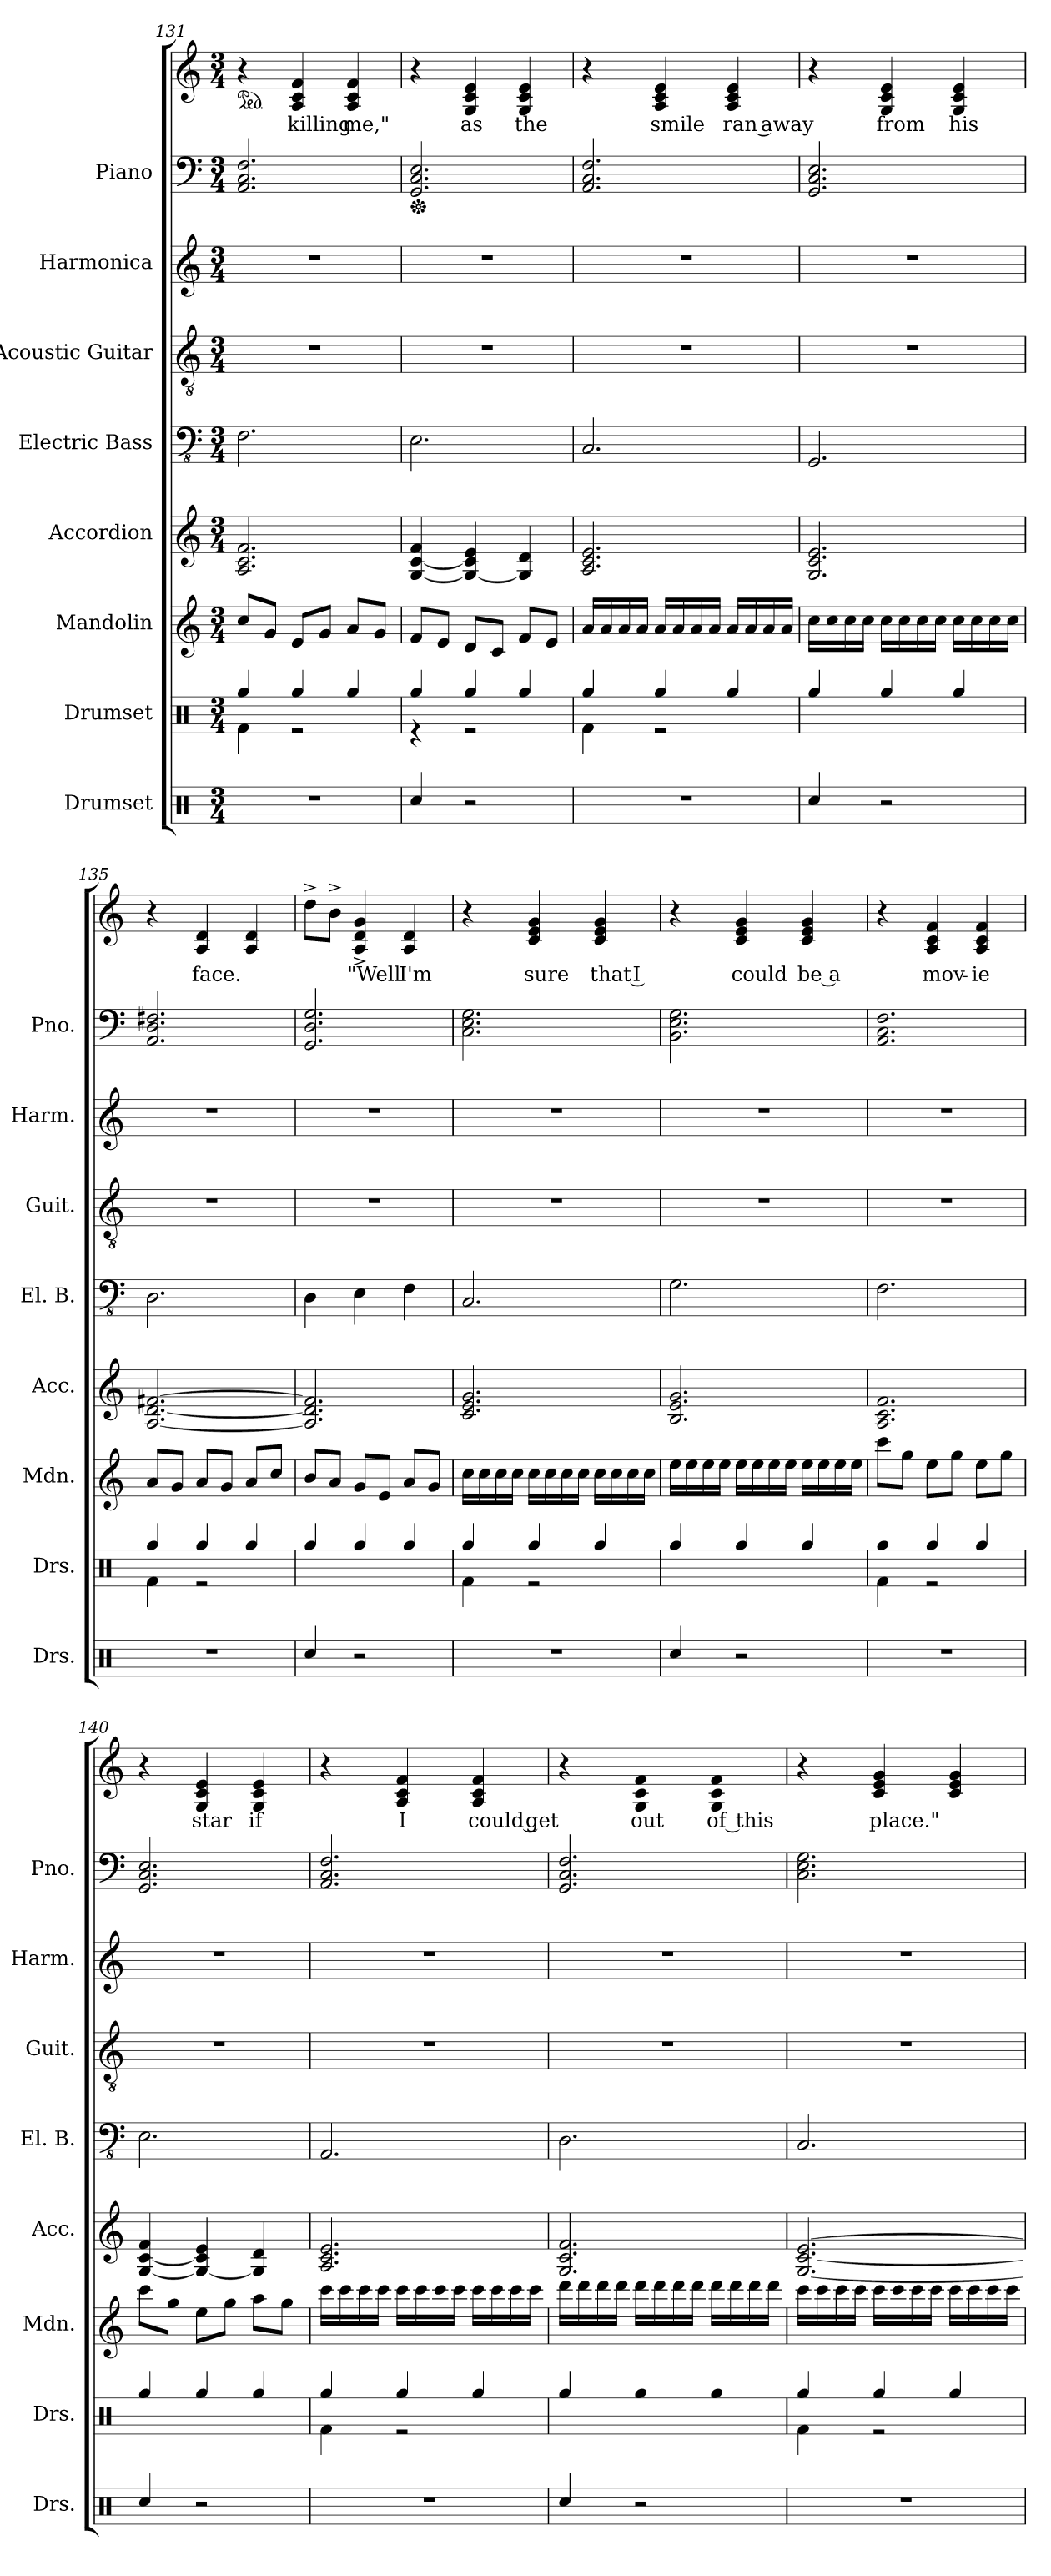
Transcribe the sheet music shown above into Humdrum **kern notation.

**kern	**kern	**kern	**kern	**kern	**kern	**kern	**kern	**kern	**text
*part8	*part7	*part6	*part5	*part4	*part3	*part2	*part1	*part1	*part1
*staff9	*staff8	*staff7	*staff6	*staff5	*staff4	*staff3	*staff2	*staff1	*staff1
*I"Drumset	*I"Drumset	*I"Mandolin	*I"Accordion	*I"Electric Bass	*I"Acoustic Guitar	*I"Harmonica	*I"Piano	*	*
*I'Drs.	*I'Drs.	*I'Mdn.	*I'Acc.	*I'El. B.	*I'Guit.	*I'Harm.	*I'Pno.	*	*
!!LO:PB:g=z
*clefX	*clefX	*clefG2	*clefG2	*clefFv4	*clefGv2	*clefG2	*clefF4	*clefG2	*
*k[]	*k[]	*k[]	*k[]	*k[]	*k[]	*k[]	*k[]	*k[]	*
*M3/4	*M3/4	*M3/4	*M3/4	*M3/4	*M3/4	*M3/4	*M3/4	*M3/4	*
=131	=131	=131	=131	=131	=131	=131	=131	=131	=131
*	*^	*	*	*	*	*	*	*	*
*	*	*	*	*	*	*	*	*	*ped	*
2.r	4Rgg/	4Rf\	8cc/L	2.A/ 2.c/ 2.f/	2.FF\	2.r	2.r	2.AA/ 2.C/ 2.F/	4r	.
.	.	.	8g/J	.	.	.	.	.	.	.
.	4Rgg/	2r	8e/L	.	.	.	.	.	4A/ 4c/ 4f/	killing
.	.	.	8g/J	.	.	.	.	.	.	.
.	4Rgg/	.	8a/L	.	.	.	.	.	4A/ 4c/ 4f/	me,"
.	.	.	8g/J	.	.	.	.	.	.	.
=132	=132	=132	=132	=132	=132	=132	=132	=132	=132	=132
*	*	*	*	*	*	*	*	*Xped	*	*
4Rcc/	4Rgg/	4r	8f/L	[4G/ [4c/ 4f/	2.EE\	2.r	2.r	2.GG/ 2.C/ 2.E/	4r	.
.	.	.	8e/J	.	.	.	.	.	.	.
2r	4Rgg/	2r	8d/L	4G/_ 4c/] 4e/	.	.	.	.	4G/ 4c/ 4e/	as
.	.	.	8c/J	.	.	.	.	.	.	.
.	4Rgg/	.	8f/L	4G/] 4d/	.	.	.	.	4G/ 4c/ 4e/	the
.	.	.	8e/J	.	.	.	.	.	.	.
=133	=133	=133	=133	=133	=133	=133	=133	=133	=133	=133
2.r	4Rgg/	4Rf\	16a/LL	2.A/ 2.c/ 2.e/	2.CC/	2.r	2.r	2.AA/ 2.C/ 2.F/	4r	.
.	.	.	16a/	.	.	.	.	.	.	.
.	.	.	16a/	.	.	.	.	.	.	.
.	.	.	16a/JJ	.	.	.	.	.	.	.
.	4Rgg/	2r	16a/LL	.	.	.	.	.	4A/ 4c/ 4e/	smile
.	.	.	16a/	.	.	.	.	.	.	.
.	.	.	16a/	.	.	.	.	.	.	.
.	.	.	16a/JJ	.	.	.	.	.	.	.
.	4Rgg/	.	16a/LL	.	.	.	.	.	4A/ 4c/ 4e/	ran away
.	.	.	16a/	.	.	.	.	.	.	.
.	.	.	16a/	.	.	.	.	.	.	.
.	.	.	16a/JJ	.	.	.	.	.	.	.
*	*v	*v	*	*	*	*	*	*	*	*
=134	=134	=134	=134	=134	=134	=134	=134	=134	=134
4Rcc/	4Rgg/	16cc\LL	2.G/ 2.c/ 2.e/	2.GGG/	2.r	2.r	2.GG/ 2.C/ 2.E/	4r	.
.	.	16cc\	.	.	.	.	.	.	.
.	.	16cc\	.	.	.	.	.	.	.
.	.	16cc\JJ	.	.	.	.	.	.	.
2r	4Rgg/	16cc\LL	.	.	.	.	.	4G/ 4c/ 4e/	from
.	.	16cc\	.	.	.	.	.	.	.
.	.	16cc\	.	.	.	.	.	.	.
.	.	16cc\JJ	.	.	.	.	.	.	.
.	4Rgg/	16cc\LL	.	.	.	.	.	4G/ 4c/ 4e/	his
.	.	16cc\	.	.	.	.	.	.	.
.	.	16cc\	.	.	.	.	.	.	.
.	.	16cc\JJ	.	.	.	.	.	.	.
!!LO:PB:g=z
=135	=135	=135	=135	=135	=135	=135	=135	=135	=135
*	*^	*	*	*	*	*	*	*	*
2.r	4Rgg/	4Rf\	8a/L	[2.A/ [2.d/ [2.f#X/	2.DD\	2.r	2.r	2.AA/ 2.D/ 2.F#X/	4r	.
.	.	.	8g/J	.	.	.	.	.	.	.
.	4Rgg/	2r	8a/L	.	.	.	.	.	4A/ 4d/	face.
.	.	.	8g/J	.	.	.	.	.	.	.
.	4Rgg/	.	8a/L	.	.	.	.	.	4A/ 4d/	.
.	.	.	8cc/J	.	.	.	.	.	.	.
*	*v	*v	*	*	*	*	*	*	*	*
=136	=136	=136	=136	=136	=136	=136	=136	=136	=136
4Rcc/	4Rgg/	8b/L	2.A/] 2.d/] 2.f#/]	4DD\	2.r	2.r	2.GG/ 2.D/ 2.G/	8dd^\L	.
.	.	8a/J	.	.	.	.	.	8b^\J	.
2r	4Rgg/	8g/L	.	4EE\	.	.	.	4A/^ 4d/^ 4g/^	"Well
.	.	8e/J	.	.	.	.	.	.	.
.	4Rgg/	8a/L	.	4FF\	.	.	.	4A/ 4d/	I'm
.	.	8g/J	.	.	.	.	.	.	.
=137	=137	=137	=137	=137	=137	=137	=137	=137	=137
*	*^	*	*	*	*	*	*	*	*
2.r	4Rgg/	4Rf\	16cc\LL	2.c/ 2.e/ 2.g/	2.CC/	2.r	2.r	2.C\ 2.E\ 2.G\	4r	.
.	.	.	16cc\	.	.	.	.	.	.	.
.	.	.	16cc\	.	.	.	.	.	.	.
.	.	.	16cc\JJ	.	.	.	.	.	.	.
.	4Rgg/	2r	16cc\LL	.	.	.	.	.	4c/ 4e/ 4g/	sure
.	.	.	16cc\	.	.	.	.	.	.	.
.	.	.	16cc\	.	.	.	.	.	.	.
.	.	.	16cc\JJ	.	.	.	.	.	.	.
.	4Rgg/	.	16cc\LL	.	.	.	.	.	4c/ 4e/ 4g/	that I
.	.	.	16cc\	.	.	.	.	.	.	.
.	.	.	16cc\	.	.	.	.	.	.	.
.	.	.	16cc\JJ	.	.	.	.	.	.	.
*	*v	*v	*	*	*	*	*	*	*	*
=138	=138	=138	=138	=138	=138	=138	=138	=138	=138
4Rcc/	4Rgg/	16ee\LL	2.B/ 2.e/ 2.g/	2.GG\	2.r	2.r	2.BB\ 2.E\ 2.G\	4r	.
.	.	16ee\	.	.	.	.	.	.	.
.	.	16ee\	.	.	.	.	.	.	.
.	.	16ee\JJ	.	.	.	.	.	.	.
2r	4Rgg/	16ee\LL	.	.	.	.	.	4c/ 4e/ 4g/	could
.	.	16ee\	.	.	.	.	.	.	.
.	.	16ee\	.	.	.	.	.	.	.
.	.	16ee\JJ	.	.	.	.	.	.	.
.	4Rgg/	16ee\LL	.	.	.	.	.	4c/ 4e/ 4g/	be a
.	.	16ee\	.	.	.	.	.	.	.
.	.	16ee\	.	.	.	.	.	.	.
.	.	16ee\JJ	.	.	.	.	.	.	.
!!LO:PB:g=z
=139	=139	=139	=139	=139	=139	=139	=139	=139	=139
*	*^	*	*	*	*	*	*	*	*
2.r	4Rgg/	4Rf\	8ccc\L	2.A/ 2.c/ 2.f/	2.FF\	2.r	2.r	2.AA/ 2.C/ 2.F/	4r	.
.	.	.	8gg\J	.	.	.	.	.	.	.
.	4Rgg/	2r	8ee\L	.	.	.	.	.	4A/ 4c/ 4f/	mov-
.	.	.	8gg\J	.	.	.	.	.	.	.
.	4Rgg/	.	8ee\L	.	.	.	.	.	4A/ 4c/ 4f/	-ie
.	.	.	8gg\J	.	.	.	.	.	.	.
*	*v	*v	*	*	*	*	*	*	*	*
=140	=140	=140	=140	=140	=140	=140	=140	=140	=140
4Rcc/	4Rgg/	8ccc\L	[4G/ [4c/ 4f/	2.EE\	2.r	2.r	2.GG/ 2.C/ 2.E/	4r	.
.	.	8gg\J	.	.	.	.	.	.	.
2r	4Rgg/	8ee\L	4G/_ 4c/] 4e/	.	.	.	.	4G/ 4c/ 4e/	star
.	.	8gg\J	.	.	.	.	.	.	.
.	4Rgg/	8aa\L	4G/] 4d/	.	.	.	.	4G/ 4c/ 4e/	if
.	.	8gg\J	.	.	.	.	.	.	.
=141	=141	=141	=141	=141	=141	=141	=141	=141	=141
*	*^	*	*	*	*	*	*	*	*
2.r	4Rgg/	4Rf\	16ccc\LL	2.A/ 2.c/ 2.e/	2.AAA/	2.r	2.r	2.AA/ 2.C/ 2.F/	4r	.
.	.	.	16ccc\	.	.	.	.	.	.	.
.	.	.	16ccc\	.	.	.	.	.	.	.
.	.	.	16ccc\JJ	.	.	.	.	.	.	.
.	4Rgg/	2r	16ccc\LL	.	.	.	.	.	4A/ 4c/ 4f/	I
.	.	.	16ccc\	.	.	.	.	.	.	.
.	.	.	16ccc\	.	.	.	.	.	.	.
.	.	.	16ccc\JJ	.	.	.	.	.	.	.
.	4Rgg/	.	16ccc\LL	.	.	.	.	.	4A/ 4c/ 4f/	could get
.	.	.	16ccc\	.	.	.	.	.	.	.
.	.	.	16ccc\	.	.	.	.	.	.	.
.	.	.	16ccc\JJ	.	.	.	.	.	.	.
*	*v	*v	*	*	*	*	*	*	*	*
!!LO:PB:g=z
=142	=142	=142	=142	=142	=142	=142	=142	=142	=142
4Rcc/	4Rgg/	16ddd\LL	2.G/ 2.c/ 2.f/	2.DD\	2.r	2.r	2.GG/ 2.C/ 2.F/	4r	.
.	.	16ddd\	.	.	.	.	.	.	.
.	.	16ddd\	.	.	.	.	.	.	.
.	.	16ddd\JJ	.	.	.	.	.	.	.
2r	4Rgg/	16ddd\LL	.	.	.	.	.	4G/ 4c/ 4f/	out
.	.	16ddd\	.	.	.	.	.	.	.
.	.	16ddd\	.	.	.	.	.	.	.
.	.	16ddd\JJ	.	.	.	.	.	.	.
.	4Rgg/	16ddd\LL	.	.	.	.	.	4G/ 4c/ 4f/	of this
.	.	16ddd\	.	.	.	.	.	.	.
.	.	16ddd\	.	.	.	.	.	.	.
.	.	16ddd\JJ	.	.	.	.	.	.	.
=143	=143	=143	=143	=143	=143	=143	=143	=143	=143
*	*^	*	*	*	*	*	*	*	*
2.r	4Rgg/	4Rf\	16ccc\LL	[2.G/ [2.c/ [2.e/	2.CC/	2.r	2.r	2.C\ 2.E\ 2.G\	4r	.
.	.	.	16ccc\	.	.	.	.	.	.	.
.	.	.	16ccc\	.	.	.	.	.	.	.
.	.	.	16ccc\JJ	.	.	.	.	.	.	.
.	4Rgg/	2r	16ccc\LL	.	.	.	.	.	4c/ 4e/ 4g/	place."
.	.	.	16ccc\	.	.	.	.	.	.	.
.	.	.	16ccc\	.	.	.	.	.	.	.
.	.	.	16ccc\JJ	.	.	.	.	.	.	.
.	4Rgg/	.	16ccc\LL	.	.	.	.	.	4c/ 4e/ 4g/	.
.	.	.	16ccc\	.	.	.	.	.	.	.
.	.	.	16ccc\	.	.	.	.	.	.	.
.	.	.	16ccc\JJ	.	.	.	.	.	.	.
*	*v	*v	*	*	*	*	*	*	*	*
=	=	=	=	=	=	=	=	=	=
*-	*-	*-	*-	*-	*-	*-	*-	*-	*-
